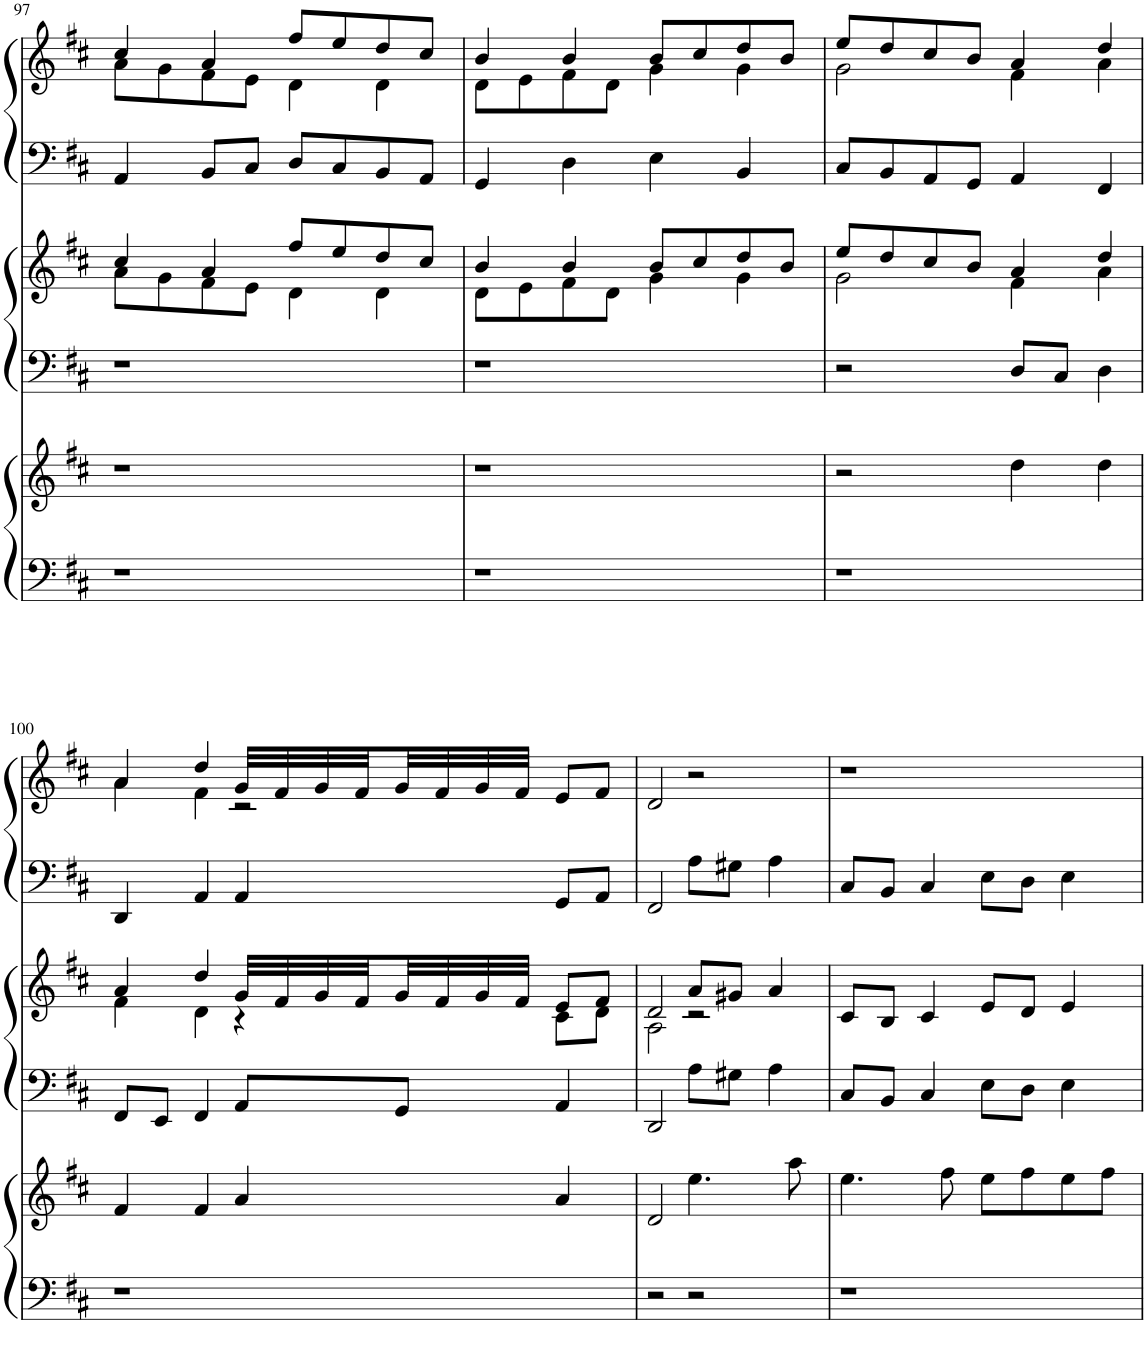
**kern	**kern	**kern	**kern	**kern	**kern
*part3	*part3	*part2	*part2	*part1	*part1
*staff6	*staff5	*staff4	*staff3	*staff2	*staff1
*I"Harpsichord 3	*	*I"Harpsichord 2	*	*I"Harpsichord 1	*
*I'Hp	*	*I'Hp	*	*I'Hp	*
!!LO:PB:g=z
*clefF4	*clefG2	*clefF4	*clefG2	*clefF4	*clefG2
*k[f#c#]	*k[f#c#]	*k[f#c#]	*k[f#c#]	*k[f#c#]	*k[f#c#]
*M4/4	*M4/4	*M4/4	*M4/4	*M4/4	*M4/4
=97	=97	=97	=97	=97	=97
*	*	*	*^	*	*^
1r	1r	1r	4cc#/	8a\L	4AA/	4cc#/	8a\L
.	.	.	.	8g\	.	.	8g\
.	.	.	4a/	8f#\	8BB/L	4a/	8f#\
.	.	.	.	8e\J	8C#/J	.	8e\J
.	.	.	8ff#/L	4d\	8D/L	8ff#/L	4d\
.	.	.	8ee/	.	8C#/	8ee/	.
.	.	.	8dd/	4d\	8BB/	8dd/	4d\
.	.	.	8cc#/J	.	8AA/J	8cc#/J	.
=98	=98	=98	=98	=98	=98	=98	=98
1r	1r	1r	4b/	8d\L	4GG/	4b/	8d\L
.	.	.	.	8e\	.	.	8e\
.	.	.	4b/	8f#\	4D\	4b/	8f#\
.	.	.	.	8d\J	.	.	8d\J
.	.	.	8b/L	4g\	4E\	8b/L	4g\
.	.	.	8cc#/	.	.	8cc#/	.
.	.	.	8dd/	4g\	4BB/	8dd/	4g\
.	.	.	8b/J	.	.	8b/J	.
=99	=99	=99	=99	=99	=99	=99	=99
1r	2r	2r	8ee/L	2g\	8C#/L	8ee/L	2g\
.	.	.	8dd/	.	8BB/	8dd/	.
.	.	.	8cc#/	.	8AA/	8cc#/	.
.	.	.	8b/J	.	8GG/J	8b/J	.
.	4dd\	8D/L	4a/	4f#\	4AA/	4a/	4f#\
.	.	8C#/J	.	.	.	.	.
.	4dd\	4D\	4dd/	4a\	4FF#/	4dd/	4a\
!!LO:LB:g=z	!!
=100	=100	=100	=100	=100	=100	=100	=100
1r	4f#/	8FF#/L	4a/	4f#\	4DD/	4a/	4a\
.	.	8EE/J	.	.	.	.	.
.	4f#/	4FF#/	4dd/	4d\	4AA/	4dd/	4f#\
.	4a/	8AA/L	32g/LLL	4r	4AA/	32g/LLL	2r
.	.	.	32f#/	.	.	32f#/	.
.	.	.	32g/	.	.	32g/	.
.	.	.	32f#/	.	.	32f#/	.
.	.	8GG/J	32g/	.	.	32g/	.
.	.	.	32f#/	.	.	32f#/	.
.	.	.	32g/	.	.	32g/	.
.	.	.	32f#/JJJ	.	.	32f#/JJJ	.
.	4a/	4AA/	8e/L	8c#\L	8GG/L	8e/L	.
.	.	.	8f#/J	8d\J	8AA/J	8f#/J	.
*	*	*	*	*	*	*v	*v
=101	=101	=101	=101	=101	=101	=101
2r	2d/	2DD/	2d/	2A\	2FF#/	2d/
2r	4.ee\	8A\L	8a/L	2r	8A\L	2r
.	.	8G#X\J	8g#X/J	.	8G#X\J	.
.	.	4A\	4a/	.	4A\	.
.	8aa\	.	.	.	.	.
*	*	*	*v	*v	*	*
=102	=102	=102	=102	=102	=102
1r	4.ee\	8C#/L	8c#/L	8C#/L	1r
.	.	8BB/J	8B/J	8BB/J	.
.	.	4C#/	4c#/	4C#/	.
.	8ff#\	.	.	.	.
.	8ee\L	8E\L	8e/L	8E\L	.
.	8ff#\	8D\J	8d/J	8D\J	.
.	8ee\	4E\	4e/	4E\	.
.	8ff#\J	.	.	.	.
=	=	=	=	=	=
*-	*-	*-	*-	*-	*-
